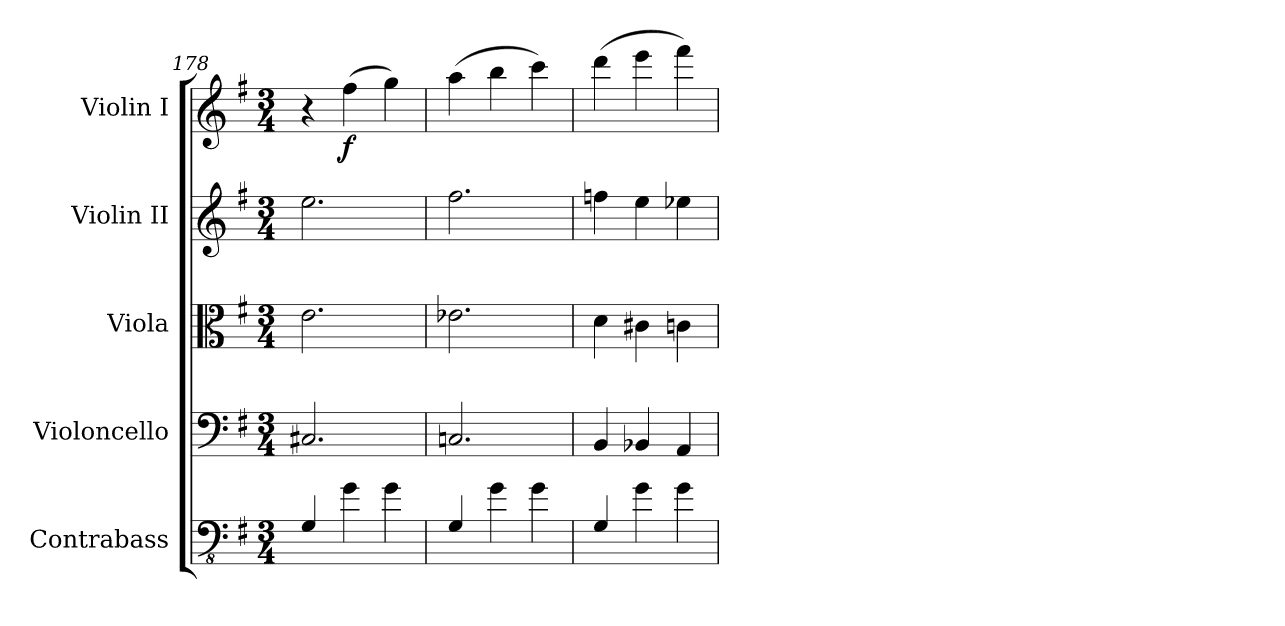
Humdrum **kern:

**kern	**kern	**kern	**kern	**kern	**dynam
*part5	*part4	*part3	*part2	*part1	*part1
*staff5	*staff4	*staff3	*staff2	*staff1	*staff1
*I"Contrabass	*I"Violoncello	*I"Viola	*I"Violin II	*I"Violin I	*
*I'Cb	*I'Vc	*I'Vla	*I'Vln	*I'Vln	*
*clefFv4	*clefF4	*clefC3	*clefG2	*clefG2	*
*ITrd7c12	*	*	*	*	*
*k[f#]	*k[f#]	*k[f#]	*k[f#]	*k[f#]	*
*M3/4	*M3/4	*M3/4	*M3/4	*M3/4	*
=178	=178	=178	=178	=178	=178
4GGG/	2.C#X/	2.e\	2.ee\	4r	.
!	!	!	!	!	!LO:DY:b
4GG\	.	.	.	(4ff#\	f
4GG\	.	.	.	4gg\)	.
=179	=179	=179	=179	=179	=179
4GGG/	2.Cn/	2.e-X\	2.ff#\	(4aa\	.
4GG\	.	.	.	4bb\	.
4GG\	.	.	.	4ccc\)	.
=180	=180	=180	=180	=180	=180
4GGG/	4BB/	4d\	4ffn\	(4ddd\	.
4GG\	4BB-X/	4c#X\	4ee\	4eee\	.
4GG\	4AA/	4cn\	4ee-X\	4fff#\)	.
=	=	=	=	=	=
*-	*-	*-	*-	*-	*-
